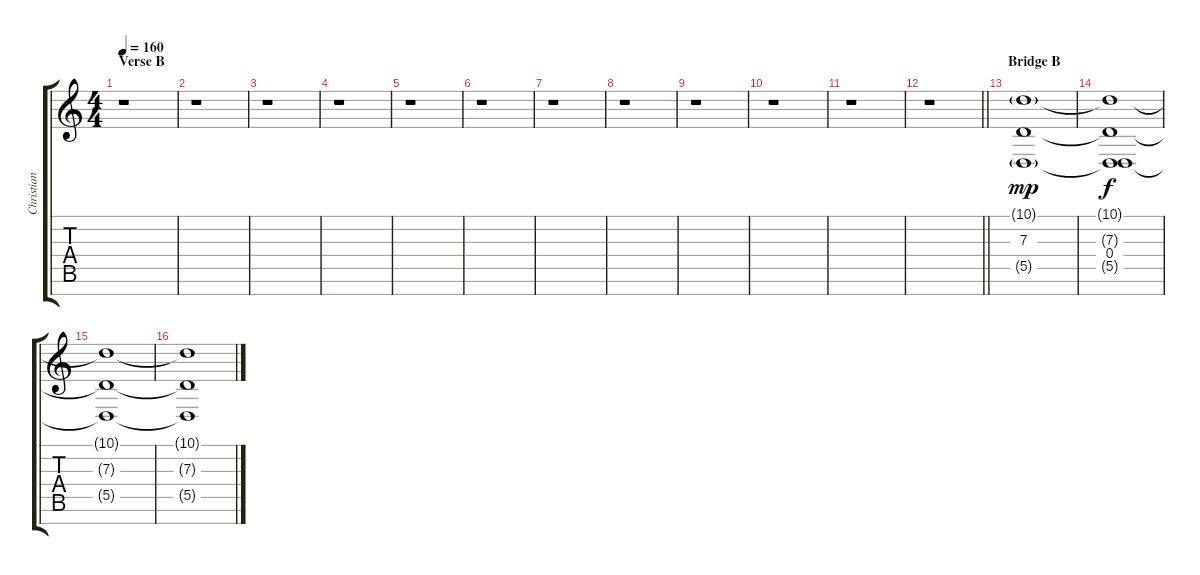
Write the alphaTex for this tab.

\track ("Christian Kretschmar" "Christian ") {instrument pad2warm}
\staff {score tabs}
\tuning (E4 B3 G3 D3 A2 E2 B1) {hide}
\ts (4 4)
\section ("" "Verse B")
\tempo 160
\clef g2
\ks c
r.1{dy mp} |
r.1 |
r.1 |
r.1 |
r.1 |
r.1 |
r.1 |
r.1 |
r.1 |
r.1 |
r.1 |
\barLineRight lightlight
r.1 |
\section ("" "Bridge B")
(10.1{g} 7.3 5.5{g}).1{instrument pad2warm} |
(10.1{t} 7.3{t} 0.4 5.5{t}).1{dy f} |
(10.1{t} 7.3{t} 5.5{t}).1 |
(10.1{t} 7.3{t} 5.5{t}).1
